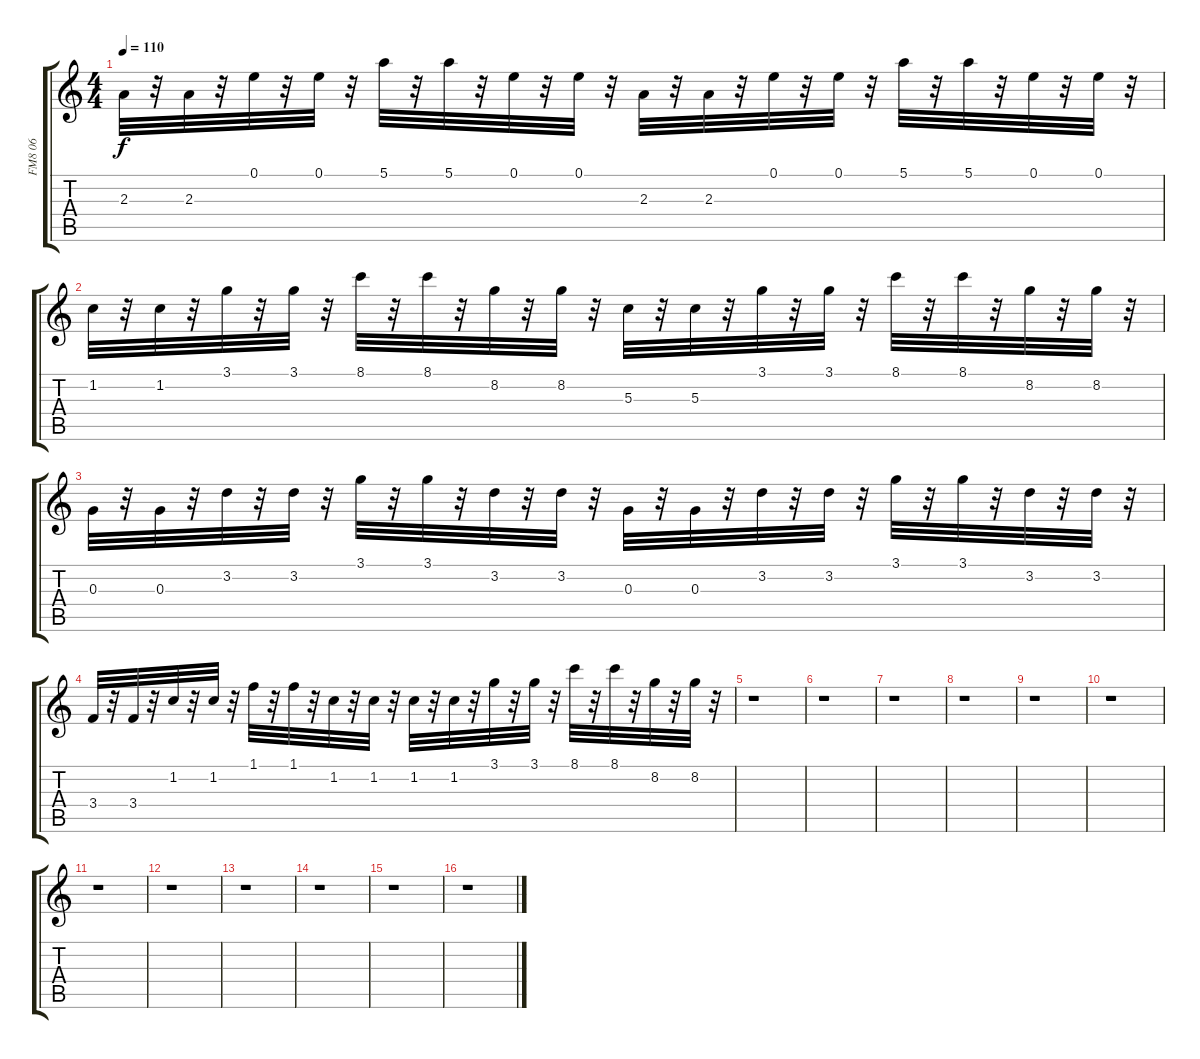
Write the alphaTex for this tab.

\track ("FM8 06" "FM8 06") {instrument guitarharmonics}
\staff {score tabs}
\tuning (E4 B3 G3 D3 A2 E2) {hide}
\ts (4 4)
\tempo 110
\clef g2
\ks c
2.3.32{dy f} r.32 2.3.32 r.32 0.1.32 r.32 0.1.32 r.32 5.1.32 r.32 5.1.32 r.32 0.1.32 r.32 0.1.32 r.32 2.3.32 r.32 2.3.32 r.32 0.1.32 r.32 0.1.32 r.32 5.1.32 r.32 5.1.32 r.32 0.1.32 r.32 0.1.32 r.32 |
1.2.32 r.32 1.2.32 r.32 3.1.32 r.32 3.1.32 r.32 8.1.32 r.32 8.1.32 r.32 8.2.32 r.32 8.2.32 r.32 5.3.32 r.32 5.3.32 r.32 3.1.32 r.32 3.1.32 r.32 8.1.32 r.32 8.1.32 r.32 8.2.32 r.32 8.2.32 r.32 |
0.3.32 r.32 0.3.32 r.32 3.2.32 r.32 3.2.32 r.32 3.1.32 r.32 3.1.32 r.32 3.2.32 r.32 3.2.32 r.32 0.3.32 r.32 0.3.32 r.32 3.2.32 r.32 3.2.32 r.32 3.1.32 r.32 3.1.32 r.32 3.2.32 r.32 3.2.32 r.32 |
3.4.32 r.32 3.4.32 r.32 1.2.32 r.32 1.2.32 r.32 1.1.32 r.32 1.1.32 r.32 1.2.32 r.32 1.2.32 r.32 1.2.32 r.32 1.2.32 r.32 3.1.32 r.32 3.1.32 r.32 8.1.32 r.32 8.1.32 r.32 8.2.32 r.32 8.2.32 r.32 |
r.1 |
r.1 |
r.1 |
r.1 |
r.1 |
r.1 |
r.1 |
r.1 |
r.1 |
r.1 |
r.1 |
r.1
